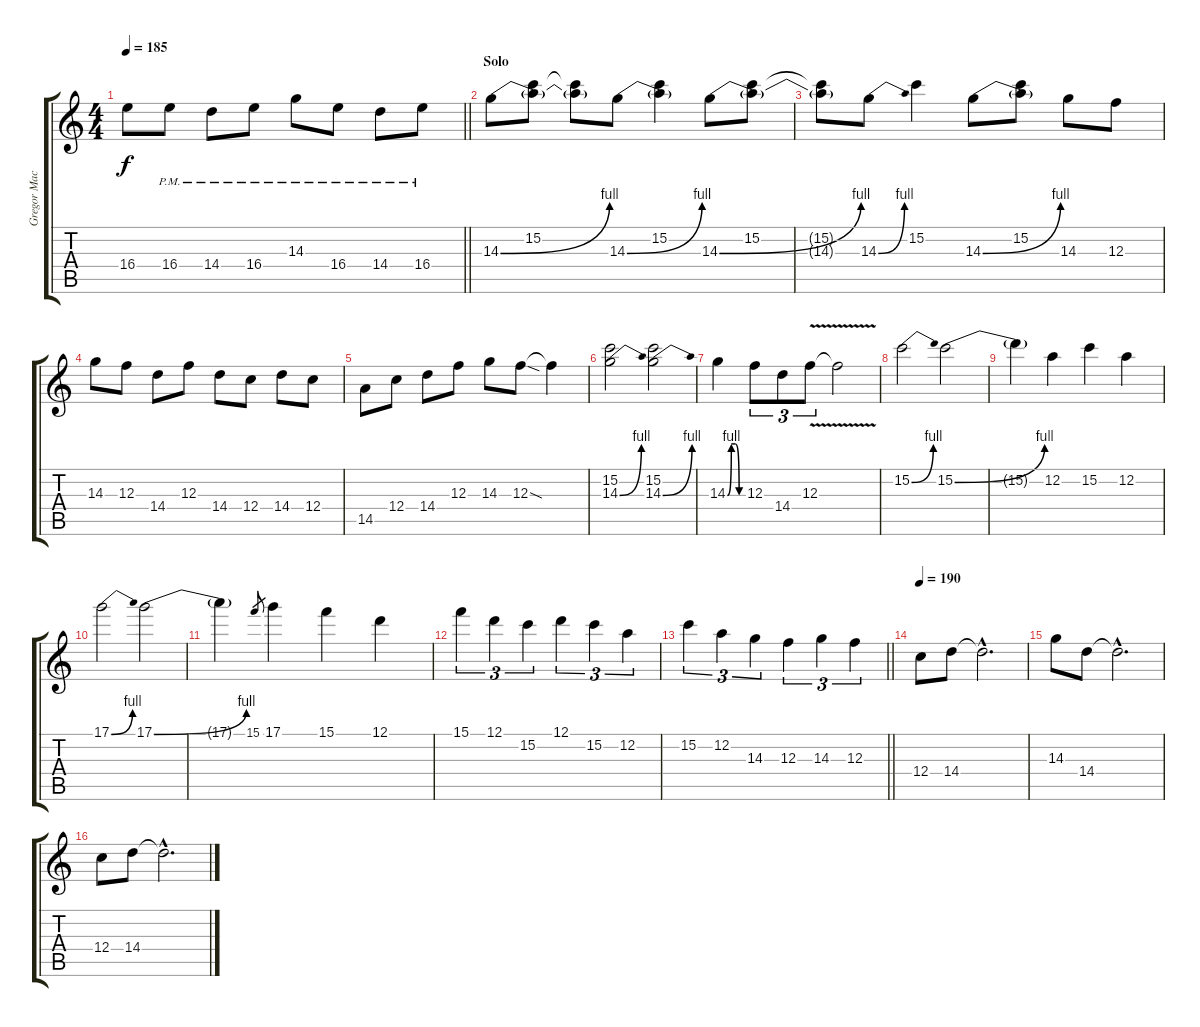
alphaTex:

\track ("Gregor Macintosh" "Gregor Mac") {instrument distortionguitar}
\staff {score tabs}
\tuning (D4 A3 F3 C3 G2 D2) {hide}
\ts (4 4)
\section ("" "")
\tempo 185
\clef g2
\barLineRight lightlight
\ks c
16.4{t}.8{dy f} 16.4{pm}.8 14.4{pm}.8 16.4{pm}.8 14.3{pm}.8 16.4{pm}.8 14.4{pm}.8 16.4{pm}.8 |
\section ("" "Solo")
14.3{be (bend 0 0 60 4)}.8 (15.2 14.3{t}).8 (15.2{t} 14.3{t}).8 14.3{be (bend 0 0 60 4)}.8 (15.2 14.3{t}).4 14.3{be (bend 0 0 60 4)}.8 (15.2 14.3{t}).8 |
(15.2{t} 14.3{t}).8 14.3{be (bend 0 0 60 4)}.8 15.2.4 14.3{be (bend 0 0 60 4)}.8 (15.2 14.3{t}).8 14.3.8 12.3.8 |
14.3.8 12.3.8 14.4.8 12.3.8 14.4.8 12.4.8 14.4.8 12.4.8 |
14.5.8 12.4.8 14.4.8 12.3.8 14.3.8 12.3{sod}.8 12.3{t}.4 |
(15.2 14.3{be (bend 0 0 60 4)}).2 (15.2 14.3{be (bend 0 0 60 4)}).2 |
14.3{be (custom 0 0 15 4 30 4 45 0 60 0)}.4 12.3.8{tu (3 2)} 14.4.8{tu (3 2)} 12.3{v}.8{tu (3 2)} 12.3{t}.2 |
15.2{be (bend 0 0 60 4)}.2 15.2{be (bend 0 0 60 4)}.2 |
15.2{t}.4 12.2.4 15.2.4 12.2.4 |
17.1{be (bend 0 0 60 4)}.2 17.1{be (bend 0 0 60 4)}.2 |
17.1{t}.4 15.1.8{gr} 17.1.4 15.1.4 12.1.4 |
15.1.4{tu (3 2)} 12.1.4{tu (3 2)} 15.2.4{tu (3 2)} 12.1.4{tu (3 2)} 15.2.4{tu (3 2)} 12.2.4{tu (3 2)} |
\barLineRight lightlight
15.2.4{tu (3 2)} 12.2.4{tu (3 2)} 14.3.4{tu (3 2)} 12.3.4{tu (3 2)} 14.3.4{tu (3 2)} 12.3.4{tu (3 2)} |
\tempo 190
12.4.8 14.4.8 14.4{hac t}.2{d} |
14.3.8 14.4.8 14.4{hac t}.2{d} |
12.4.8 14.4.8 14.4{hac t}.2{d}
